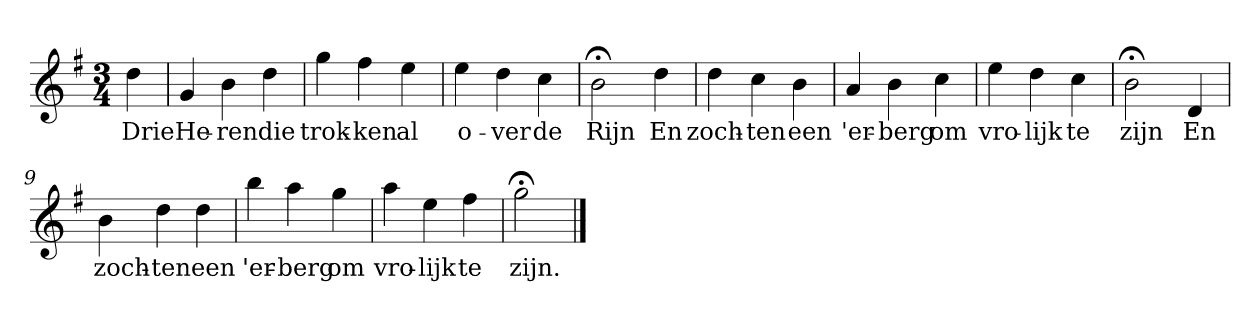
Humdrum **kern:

**kern	**text
*part1	*part1
*staff1	*staff1
*k[f#]	*
*G:	*
*M3/4	*
*MM120	*
=	=
4dd	Drie
=1	=1
4g	He-
4b	-ren
4dd	die
=2	=2
4gg	trok-
4ff#	-ken
4ee	al
=3	=3
4ee	o-
4dd	-ver
4cc	de
=4	=4
2b;<	Rijn
4dd	En
=5	=5
4dd	zoch-
4cc	-ten
4b	een
=6	=6
4a	'er-
4b	-berg
4cc	om
=7	=7
4ee	vro-
4dd	-lijk
4cc	te
=8	=8
2b;<	zijn
4d	En
=9	=9
4b	zoch-
4dd	-ten
4dd	een
=10	=10
4bb	'er-
4aa	-berg
4gg	om
=11	=11
4aa	vro-
4ee	-lijk
4ff#	te
=12	=12
2gg;<	zijn.
==	==
*-	*-
